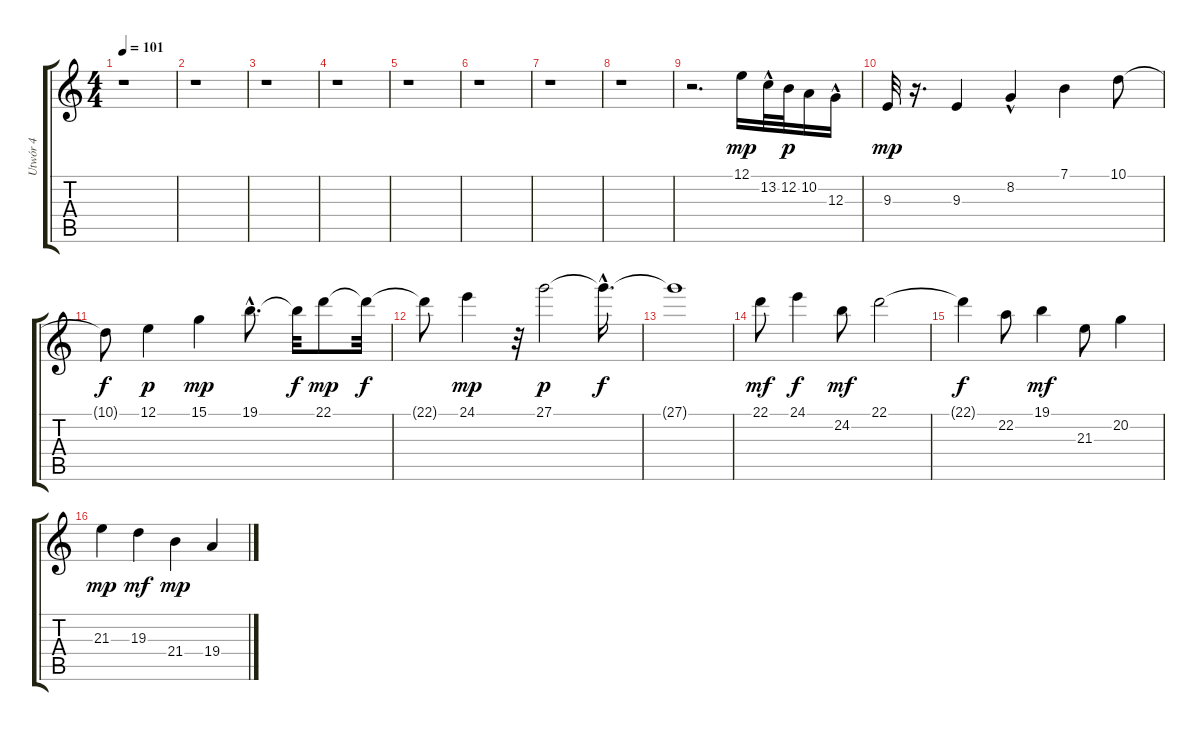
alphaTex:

\track ("Utwór 4" "Utwór 4") {instrument electricpiano1}
\staff {score tabs}
\tuning (E4 B3 G3 D3 A2 E2) {hide}
\ts (4 4)
\tempo 101
\clef g2
\ks c
r.1{dy mp instrument electricpiano1} |
r.1 |
r.1 |
r.1 |
r.1 |
r.1 |
r.1 |
r.1 |
r.2{d} 12.1.16 13.2{hac}.32 12.2.32{dy p} 10.2.16 12.3{hac}.16 |
9.3.32{dy mp} r.16{d} 9.3.4 8.2{hac}.4 7.1.4 10.1.8 |
10.1{t}.8{dy f} 12.1.4{dy p} 15.1.4{dy mp} 19.1{hac}.8{d} 19.1{t}.32{dy f} 22.1.8{dy mp} 22.1{t}.32{dy f} |
22.1{t}.8 24.1.4{dy mp} r.32 27.1.2{dy p} 27.1{hac t}.16{d dy f} |
27.1{t}.1 |
22.1.8{dy mf} 24.1.4{dy f} 24.2.8{dy mf} 22.1.2 |
22.1{t}.4{dy f} 22.2.8 19.1.4{dy mf} 21.3.8 20.2.4 |
21.3.4{dy mp} 19.3.4{dy mf} 21.4.4{dy mp} 19.4.4
